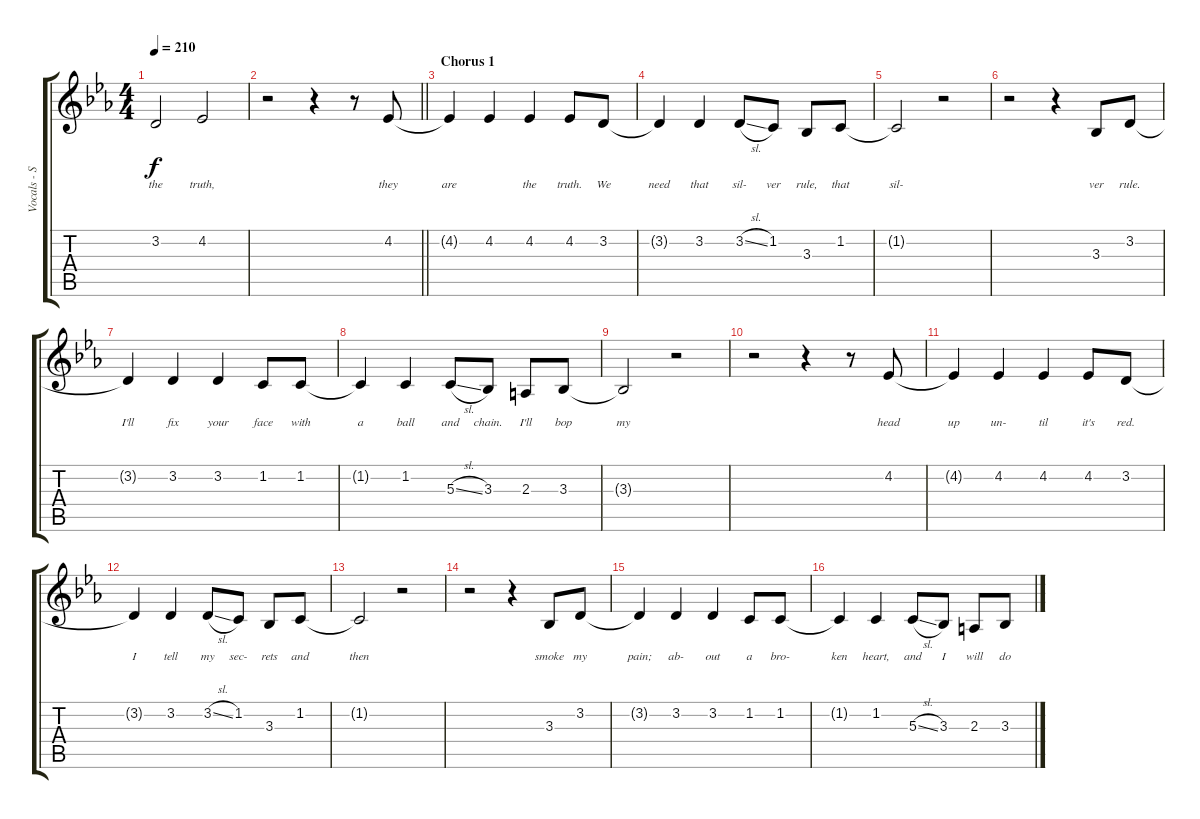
\track ("Vocals - Simon Neil" "Vocals - S") {instrument altosax}
\staff {score tabs}
\tuning (E4 B3 G3 D3 A2 E2) {hide}
\ts (4 4)
\tempo 210
\clef g2
\ks cminor
3.2.2{lyrics (0 "the") lyrics (1 "") lyrics (2 "") lyrics (3 "") lyrics (4 "") dy f} 4.2.2{lyrics (0 "truth,") lyrics (1 "") lyrics (2 "") lyrics (3 "") lyrics (4 "")} |
\barLineRight lightlight
r.2 r.4 r.8 4.2.8{lyrics (0 "they") lyrics (1 "") lyrics (2 "") lyrics (3 "") lyrics (4 "")} |
\section ("" "Chorus 1")
4.2{t}.4{lyrics (0 "are") lyrics (1 "") lyrics (2 "") lyrics (3 "") lyrics (4 "")} 4.2.4{lyrics (0 "") lyrics (1 "") lyrics (2 "") lyrics (3 "") lyrics (4 "")} 4.2.4{lyrics (0 "the") lyrics (1 "") lyrics (2 "") lyrics (3 "") lyrics (4 "")} 4.2.8{lyrics (0 "truth.") lyrics (1 "") lyrics (2 "") lyrics (3 "") lyrics (4 "")} 3.2.8{lyrics (0 "We") lyrics (1 "") lyrics (2 "") lyrics (3 "") lyrics (4 "")} |
3.2{t}.4{lyrics (0 "need") lyrics (1 "") lyrics (2 "") lyrics (3 "") lyrics (4 "")} 3.2.4{lyrics (0 "that") lyrics (1 "") lyrics (2 "") lyrics (3 "") lyrics (4 "")} 3.2{sl}.8{lyrics (0 "sil-") lyrics (1 "") lyrics (2 "") lyrics (3 "") lyrics (4 "")} 1.2.8{lyrics (0 "ver") lyrics (1 "") lyrics (2 "") lyrics (3 "") lyrics (4 "")} 3.3.8{lyrics (0 "rule,") lyrics (1 "") lyrics (2 "") lyrics (3 "") lyrics (4 "")} 1.2.8{lyrics (0 "that") lyrics (1 "") lyrics (2 "") lyrics (3 "") lyrics (4 "")} |
1.2{t}.2{lyrics (0 "sil-") lyrics (1 "") lyrics (2 "") lyrics (3 "") lyrics (4 "")} r.2 |
r.2 r.4 3.3.8{lyrics (0 "ver") lyrics (1 "") lyrics (2 "") lyrics (3 "") lyrics (4 "")} 3.2.8{lyrics (0 "rule.") lyrics (1 "") lyrics (2 "") lyrics (3 "") lyrics (4 "")} |
3.2{t}.4{lyrics (0 "I'll") lyrics (1 "") lyrics (2 "") lyrics (3 "") lyrics (4 "")} 3.2.4{lyrics (0 "fix") lyrics (1 "") lyrics (2 "") lyrics (3 "") lyrics (4 "")} 3.2.4{lyrics (0 "your") lyrics (1 "") lyrics (2 "") lyrics (3 "") lyrics (4 "")} 1.2.8{lyrics (0 "face") lyrics (1 "") lyrics (2 "") lyrics (3 "") lyrics (4 "")} 1.2.8{lyrics (0 "with") lyrics (1 "") lyrics (2 "") lyrics (3 "") lyrics (4 "")} |
1.2{t}.4{lyrics (0 "a") lyrics (1 "") lyrics (2 "") lyrics (3 "") lyrics (4 "")} 1.2.4{lyrics (0 "ball") lyrics (1 "") lyrics (2 "") lyrics (3 "") lyrics (4 "")} 5.3{sl}.8{lyrics (0 "and") lyrics (1 "") lyrics (2 "") lyrics (3 "") lyrics (4 "")} 3.3.8{lyrics (0 "chain.") lyrics (1 "") lyrics (2 "") lyrics (3 "") lyrics (4 "")} 2.3.8{lyrics (0 "I'll") lyrics (1 "") lyrics (2 "") lyrics (3 "") lyrics (4 "")} 3.3.8{lyrics (0 "bop") lyrics (1 "") lyrics (2 "") lyrics (3 "") lyrics (4 "")} |
3.3{t}.2{lyrics (0 "my") lyrics (1 "") lyrics (2 "") lyrics (3 "") lyrics (4 "")} r.2 |
r.2 r.4 r.8 4.2.8{lyrics (0 "head") lyrics (1 "") lyrics (2 "") lyrics (3 "") lyrics (4 "")} |
4.2{t}.4{lyrics (0 "up") lyrics (1 "") lyrics (2 "") lyrics (3 "") lyrics (4 "")} 4.2.4{lyrics (0 "un-") lyrics (1 "") lyrics (2 "") lyrics (3 "") lyrics (4 "")} 4.2.4{lyrics (0 "til") lyrics (1 "") lyrics (2 "") lyrics (3 "") lyrics (4 "")} 4.2.8{lyrics (0 "it's") lyrics (1 "") lyrics (2 "") lyrics (3 "") lyrics (4 "")} 3.2.8{lyrics (0 "red.") lyrics (1 "") lyrics (2 "") lyrics (3 "") lyrics (4 "")} |
3.2{t}.4{lyrics (0 "I") lyrics (1 "") lyrics (2 "") lyrics (3 "") lyrics (4 "")} 3.2.4{lyrics (0 "tell") lyrics (1 "") lyrics (2 "") lyrics (3 "") lyrics (4 "")} 3.2{sl}.8{lyrics (0 "my") lyrics (1 "") lyrics (2 "") lyrics (3 "") lyrics (4 "")} 1.2.8{lyrics (0 "sec-") lyrics (1 "") lyrics (2 "") lyrics (3 "") lyrics (4 "")} 3.3.8{lyrics (0 "rets") lyrics (1 "") lyrics (2 "") lyrics (3 "") lyrics (4 "")} 1.2.8{lyrics (0 "and") lyrics (1 "") lyrics (2 "") lyrics (3 "") lyrics (4 "")} |
1.2{t}.2{lyrics (0 "then") lyrics (1 "") lyrics (2 "") lyrics (3 "") lyrics (4 "")} r.2 |
r.2 r.4 3.3.8{lyrics (0 "smoke") lyrics (1 "") lyrics (2 "") lyrics (3 "") lyrics (4 "")} 3.2.8{lyrics (0 "my") lyrics (1 "") lyrics (2 "") lyrics (3 "") lyrics (4 "")} |
3.2{t}.4{lyrics (0 "pain;") lyrics (1 "") lyrics (2 "") lyrics (3 "") lyrics (4 "")} 3.2.4{lyrics (0 "ab-") lyrics (1 "") lyrics (2 "") lyrics (3 "") lyrics (4 "")} 3.2.4{lyrics (0 "out") lyrics (1 "") lyrics (2 "") lyrics (3 "") lyrics (4 "")} 1.2.8{lyrics (0 "a") lyrics (1 "") lyrics (2 "") lyrics (3 "") lyrics (4 "")} 1.2.8{lyrics (0 "bro-") lyrics (1 "") lyrics (2 "") lyrics (3 "") lyrics (4 "")} |
1.2{t}.4{lyrics (0 "ken") lyrics (1 "") lyrics (2 "") lyrics (3 "") lyrics (4 "")} 1.2.4{lyrics (0 "heart,") lyrics (1 "") lyrics (2 "") lyrics (3 "") lyrics (4 "")} 5.3{sl}.8{lyrics (0 "and") lyrics (1 "") lyrics (2 "") lyrics (3 "") lyrics (4 "")} 3.3.8{lyrics (0 "I") lyrics (1 "") lyrics (2 "") lyrics (3 "") lyrics (4 "")} 2.3.8{lyrics (0 "will") lyrics (1 "") lyrics (2 "") lyrics (3 "") lyrics (4 "")} 3.3.8{lyrics (0 "do") lyrics (1 "") lyrics (2 "") lyrics (3 "") lyrics (4 "")}
